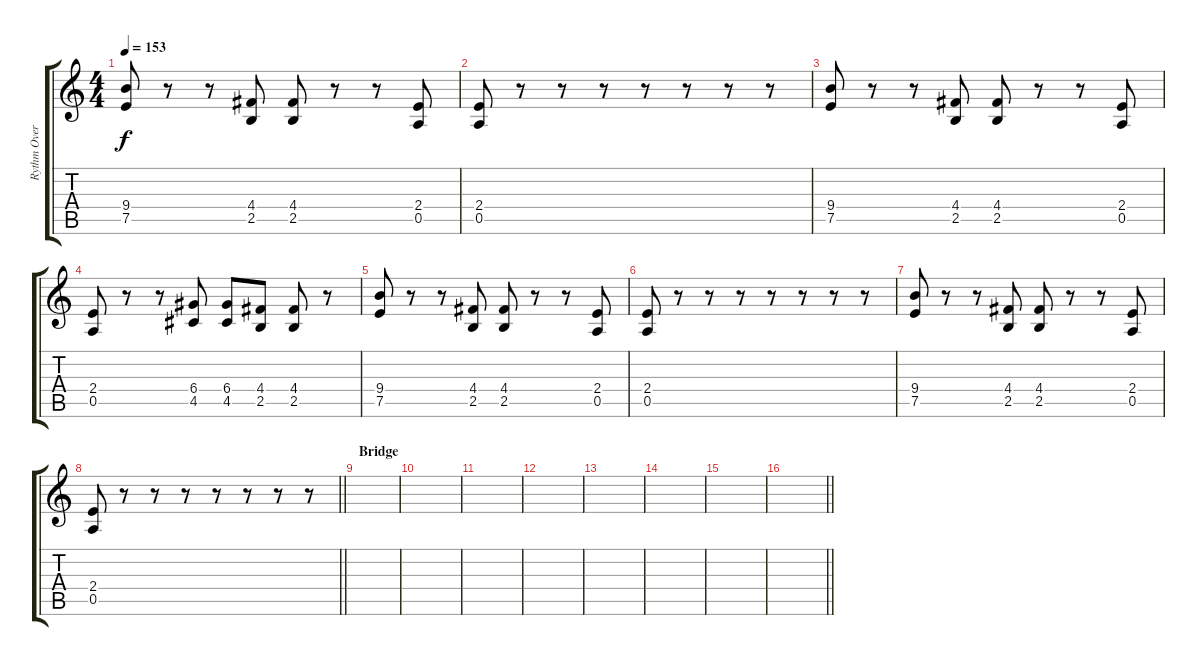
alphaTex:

\track ("Rythm Overdub" "Rythm Over") {instrument distortionguitar}
\staff {score tabs}
\tuning (E4 B3 G3 D3 A2 E2) {hide}
\ts (4 4)
\tempo 153
\clef g2
\ks c
(9.4 7.5).8{dy f} r.8 r.8 (4.4 2.5).8 (4.4 2.5).8 r.8 r.8 (2.4 0.5).8 |
(2.4 0.5).8 r.8 r.8 r.8 r.8 r.8 r.8 r.8 |
(9.4 7.5).8 r.8 r.8 (4.4 2.5).8 (4.4 2.5).8 r.8 r.8 (2.4 0.5).8 |
(2.4 0.5).8 r.8 r.8 (6.4 4.5).8 (6.4 4.5).8 (4.4 2.5).8 (4.4 2.5).8 r.8 |
(9.4 7.5).8 r.8 r.8 (4.4 2.5).8 (4.4 2.5).8 r.8 r.8 (2.4 0.5).8 |
(2.4 0.5).8 r.8 r.8 r.8 r.8 r.8 r.8 r.8 |
(9.4 7.5).8 r.8 r.8 (4.4 2.5).8 (4.4 2.5).8 r.8 r.8 (2.4 0.5).8 |
\barLineRight lightlight
(2.4 0.5).8 r.8 r.8 r.8 r.8 r.8 r.8 r.8 |
\section ("" "Bridge")
|
|
|
|
|
|
|
\barLineRight lightlight
